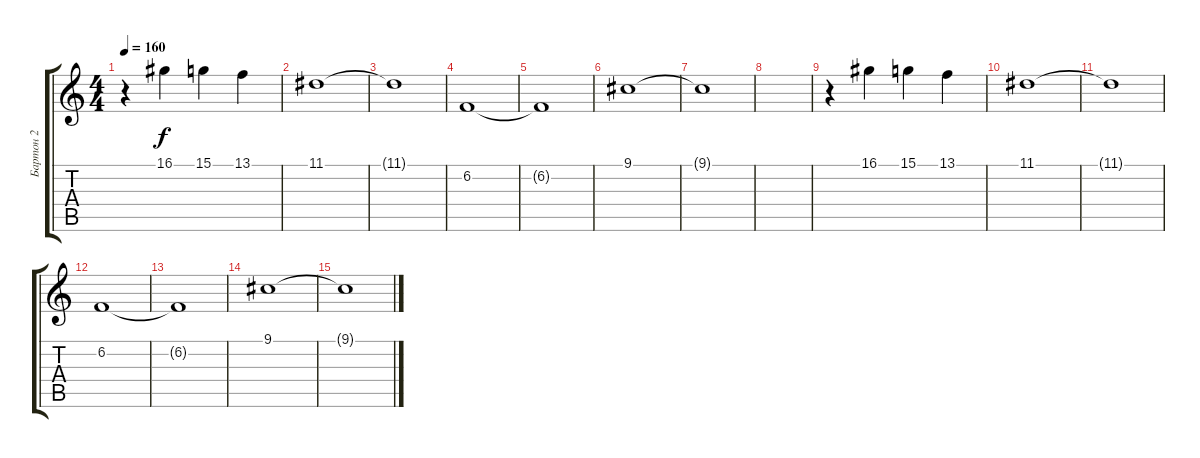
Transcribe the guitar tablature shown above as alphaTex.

\track ("Бартон 2" "Бартон 2") {instrument synthstrings1}
\staff {score tabs}
\tuning (E4 B3 G3 D3 A2 E2) {hide}
\ts (4 4)
\tempo 160
\clef g2
\ks c
r.4{dy f} 16.1.4 15.1.4 13.1.4 |
11.1.1 |
11.1{t}.1 |
6.2.1 |
6.2{t}.1 |
9.1.1 |
9.1{t}.1 |
|
r.4 16.1.4 15.1.4 13.1.4 |
11.1.1 |
11.1{t}.1 |
6.2.1 |
6.2{t}.1 |
9.1.1 |
9.1{t}.1
